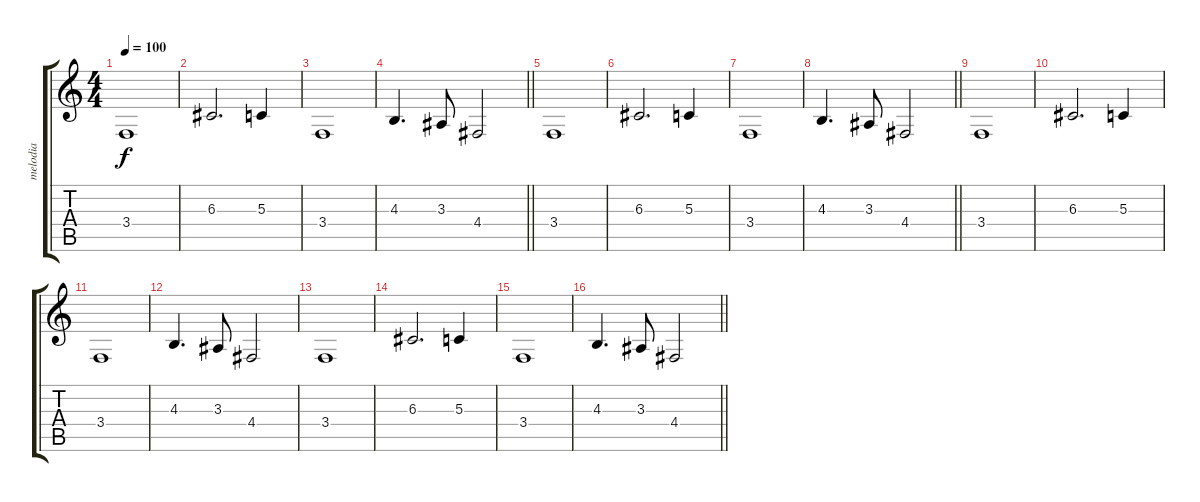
\track ("melodia" "melodia") {instrument tremolostrings}
\staff {score tabs}
\tuning (E4 B3 G3 D3 A2 E2) {hide}
\ts (4 4)
\tempo 100
\clef g2
\ks c
3.4.1{dy f} |
6.3.2{d} 5.3.4 |
3.4.1 |
\barLineRight lightlight
4.3.4{d} 3.3.8 4.4.2 |
3.4.1 |
6.3.2{d} 5.3.4 |
3.4.1 |
\barLineRight lightlight
4.3.4{d} 3.3.8 4.4.2 |
3.4.1 |
6.3.2{d} 5.3.4 |
3.4.1 |
4.3.4{d} 3.3.8 4.4.2 |
3.4.1 |
6.3.2{d} 5.3.4 |
3.4.1 |
\barLineRight lightlight
4.3.4{d} 3.3.8 4.4.2
